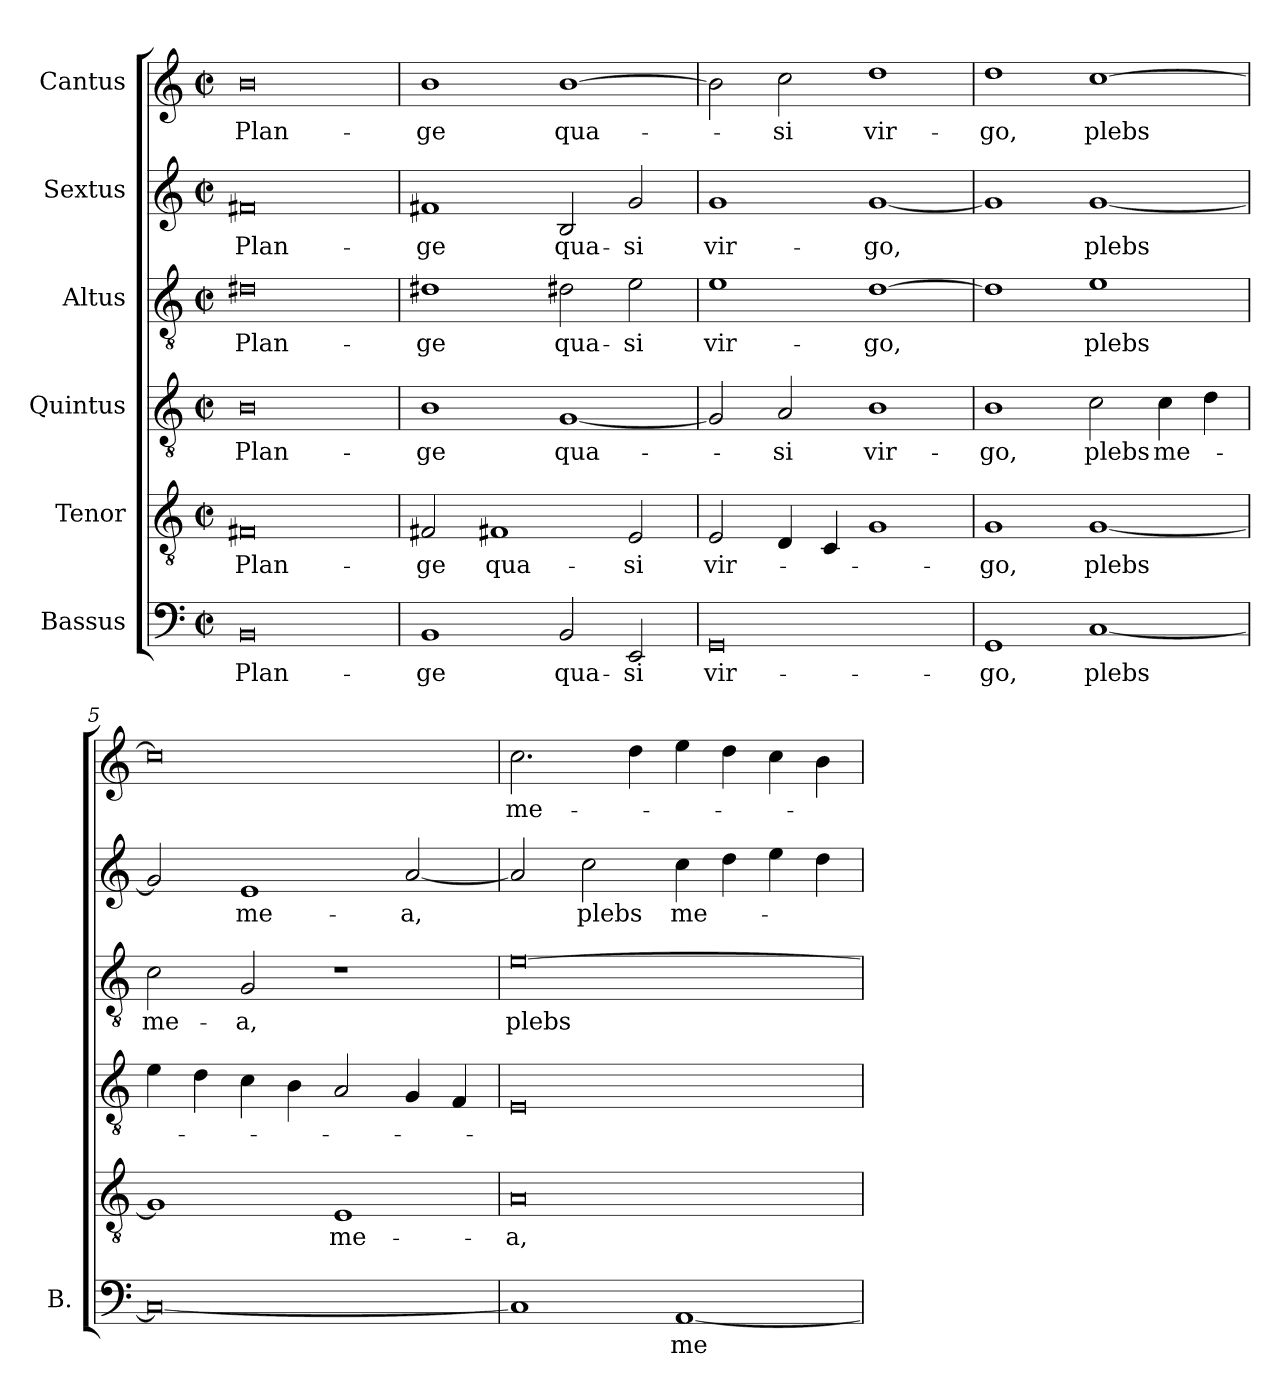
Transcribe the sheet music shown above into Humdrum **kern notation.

**kern	**text	**kern	**text	**kern	**text	**kern	**text	**kern	**text	**kern	**text
*part6	*part6	*part5	*part5	*part4	*part4	*part3	*part3	*part2	*part2	*part1	*part1
*staff6	*staff6	*staff5	*staff5	*staff4	*staff4	*staff3	*staff3	*staff2	*staff2	*staff1	*staff1
*I"Bassus	*	*I"Tenor	*	*I"Quintus	*	*I"Altus	*	*I"Sextus	*	*I"Cantus	*
*I'B.	*	*	*	*	*	*	*	*	*	*	*
*clefF4	*	*clefGv2	*	*clefGv2	*	*clefGv2	*	*clefG2	*	*clefG2	*
*k[]	*	*k[]	*	*k[]	*	*k[]	*	*k[]	*	*k[]	*
*C:	*	*C:	*	*C:	*	*C:	*	*C:	*	*C:	*
*M2/2	*	*M2/2	*	*M2/2	*	*M2/2	*	*M2/2	*	*M2/2	*
*met(c|)	*	*met(c|)	*	*met(c|)	*	*met(c|)	*	*met(c|)	*	*met(c|)	*
=1	=1	=1	=1	=1	=1	=1	=1	=1	=1	=1	=1
0BB/	Plan-	0F#X/	Plan-	0B\	Plan-	0d#X\	Plan-	0f#X/	Plan-	0b\	Plan-
=2	=2	=2	=2	=2	=2	=2	=2	=2	=2	=2	=2
1BB/	-ge	2F#X/	-ge	1B\	-ge	1d#X\	-ge	1f#X/	-ge	1b\	-ge
.	.	1F#X/	qua-	.	.	.	.	.	.	.	.
2BB/	qua-	.	.	[1G/	qua-	2d#X\	qua-	2B/	qua-	[1b\	qua-
2EE/	-si	2E/	-si	.	.	2e\	-si	2g/	-si	.	.
=3	=3	=3	=3	=3	=3	=3	=3	=3	=3	=3	=3
0GG/	vir-	2E/	vir-	2G/]	.	1e\	vir-	1g/	vir-	2b\]	.
.	.	4D/	.	2A/	-si	.	.	.	.	2cc\	-si
.	.	4C/	.	.	.	.	.	.	.	.	.
.	.	1G/	.	1B\	vir-	[1d\	-go,	[1g/	-go,	1dd\	vir-
=4	=4	=4	=4	=4	=4	=4	=4	=4	=4	=4	=4
1GG/	-go,	1G/	-go,	1B\	-go,	1d\]	.	1g/]	.	1dd\	-go,
[1C/	plebs	[1G/	plebs	2c\	plebs	1e\	plebs	[1g/	plebs	[1cc\	plebs
.	.	.	.	4c\	me-	.	.	.	.	.	.
.	.	.	.	4d\	.	.	.	.	.	.	.
=5	=5	=5	=5	=5	=5	=5	=5	=5	=5	=5	=5
0C/_	.	1G/]	.	4e\	.	2c\	me-	2g/]	.	0cc\]	.
.	.	.	.	4d\	.	.	.	.	.	.	.
.	.	.	.	4c\	.	2G/	-a,	1e/	me-	.	.
.	.	.	.	4B\	.	.	.	.	.	.	.
.	.	1E/	me-	2A/	.	1r	.	.	.	.	.
.	.	.	.	4G/	.	.	.	[2a/	-a,	.	.
.	.	.	.	4F/	.	.	.	.	.	.	.
=6	=6	=6	=6	=6	=6	=6	=6	=6	=6	=6	=6
1C/]	.	0A/	-a,	0E/	.	[0e\	plebs	2a/]	.	2.cc\	me-
.	.	.	.	.	.	.	.	2cc\	plebs	.	.
.	.	.	.	.	.	.	.	.	.	4dd\	.
[1AA/	me-	.	.	.	.	.	.	4cc\	me-	4ee\	.
.	.	.	.	.	.	.	.	4dd\	.	4dd\	.
.	.	.	.	.	.	.	.	4ee\	.	4cc\	.
.	.	.	.	.	.	.	.	4dd\	.	4b\	.
=	=	=	=	=	=	=	=	=	=	=	=
*-	*-	*-	*-	*-	*-	*-	*-	*-	*-	*-	*-
